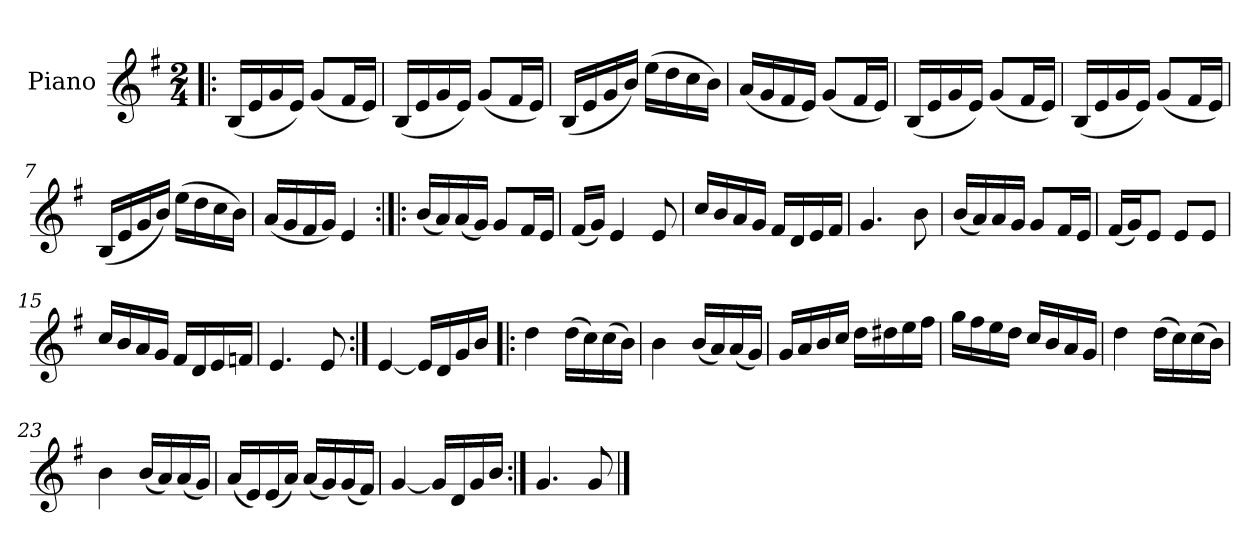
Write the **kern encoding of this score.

**kern
*part1
*staff1
*I"Piano
*I'Pno.
*clefG2
*k[f#]
*e:
*M2/4
=1!|:
(<16B/LL
16e/
16g/
16e/JJ)
(<8g/L
16f#/L
16e/JJ)
=2
(<16B/LL
16e/
16g/
16e/JJ)
(<8g/L
16f#/L
16e/JJ)
=3
(<16B/LL
16e/
16g/
16b/JJ)
(>16ee\LL
16dd\
16cc\
16b\JJ)
!!LO:LB:g=z
=4
(<16a/LL
16g/
16f#/
16e/JJ)
(<8g/L
16f#/L
16e/JJ)
=5
(<16B/LL
16e/
16g/
16e/JJ)
(<8g/L
16f#/L
16e/JJ)
=6
(<16B/LL
16e/
16g/
16e/JJ)
(<8g/L
16f#/L
16e/JJ)
!!LO:LB:g=z
=7
(<16B/LL
16e/
16g/
16b/JJ)
(>16ee\LL
16dd\
16cc\
16b\JJ)
=8
(<16a/LL
16g/
16f#/
16g/JJ)
4e/
=9:|!|:
(<16b/LL
16a/)
(<16a/
16g/JJ)
8g/L
16f#/L
16e/JJ
=10
(<16f#/LL
16g/JJ)
4e/
8e/
!!LO:LB:g=z
=11
16cc/LL
16b/
16a/
16g/JJ
16f#/LL
16d/
16e/
16f#/JJ
=12
4.g/
8b\
=13
(<16b/LL
16a/)
16a/
16g/JJ
8g/L
16f#/L
16e/JJ
=14
(<16f#/LL
16g/J)
8e/J
8e/L
8e/J
!!LO:LB:g=z
=15
16cc/LL
16b/
16a/
16g/JJ
16f#/LL
16d/
16e/
16fn/JJ
=16
4.e/
8e/
=17:|!
[4e/
16e/LL]
16d/
16g/
16b/JJ
=18!|:
4dd\
(>16dd\LL
16cc\)
(>16cc\
16b\JJ)
=19
4b\
(<16b/LL
16a/)
(<16a/
16g/JJ)
!!LO:LB:g=z
=20
16g/LL
16a/
16b/
16cc/JJ
16dd\LL
16dd#X\
16ee\
16ff#\JJ
=21
16gg\LL
16ff#\
16ee\
16dd\JJ
16cc/LL
16b/
16a/
16g/JJ
=22
4dd\
(>16dd\LL
16cc\)
(>16cc\
16b\JJ)
!!LO:LB:g=z
=23
4b\
(<16b/LL
16a/)
(<16a/
16g/JJ)
=24
(<16a/LL
16e/)
(<16e/
16a/JJ)
(<16a/LL
16g/)
(<16g/
16f#/JJ)
=25
[4g/
16g/LL]
16d/
16g/
16b/JJ
=26:|!
4.g/
8g/
==
*-
